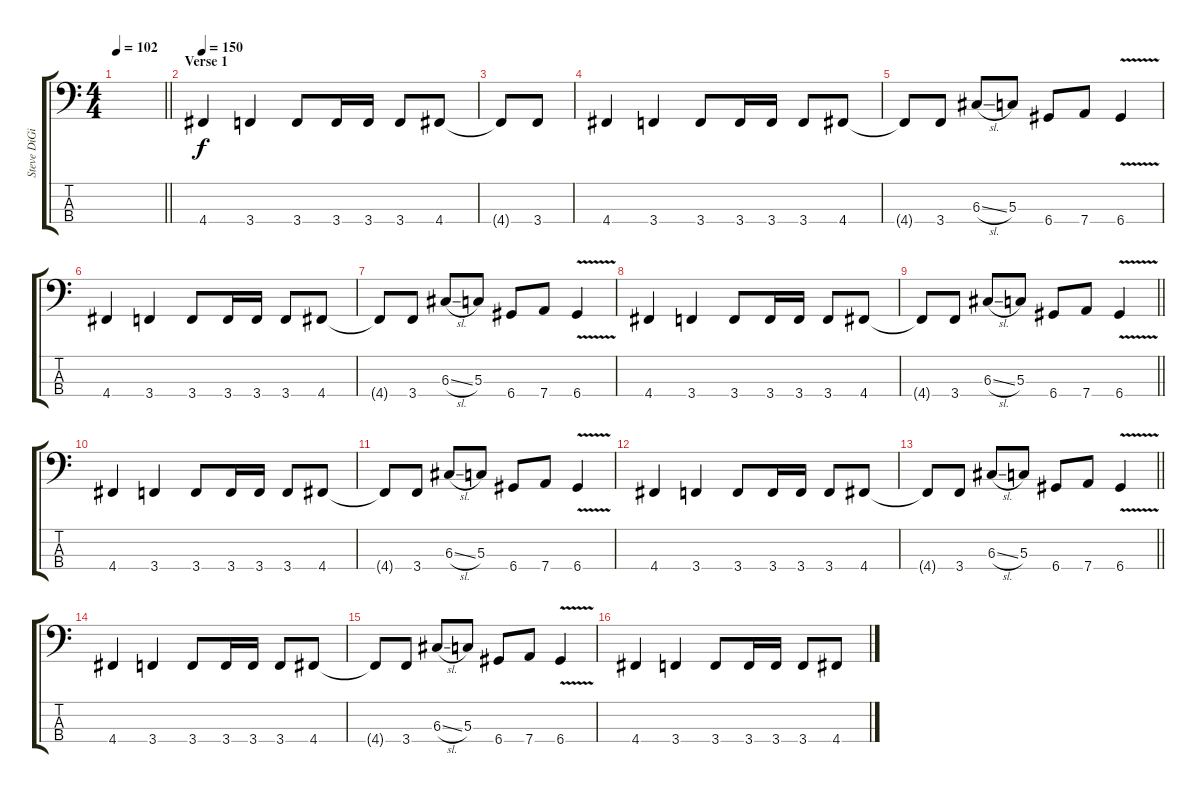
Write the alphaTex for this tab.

\track ("Steve DiGiorgio" "Steve DiGi") {instrument fretlessbass}
\staff {score tabs}
\tuning (F2 C2 G1 D1) {hide}
\ts (4 4)
\tempo 102
\clef f4
\barLineRight lightlight
\ks c
|
\section ("" "Verse 1")
\tempo 150
4.4.4 3.4.4 3.4.8 3.4.16 3.4.16 3.4.8 4.4.8 |
4.4{t}.8 3.4.8 |
4.4.4 3.4.4 3.4.8 3.4.16 3.4.16 3.4.8 4.4.8 |
4.4{t}.8 3.4.8 6.3{sl}.8 5.3.8 6.4.8 7.4.8 6.4{v}.4 |
4.4.4 3.4.4 3.4.8 3.4.16 3.4.16 3.4.8 4.4.8 |
4.4{t}.8 3.4.8 6.3{sl}.8 5.3.8 6.4.8 7.4.8 6.4{v}.4 |
4.4.4 3.4.4 3.4.8 3.4.16 3.4.16 3.4.8 4.4.8 |
\barLineRight lightlight
4.4{t}.8 3.4.8 6.3{sl}.8 5.3.8 6.4.8 7.4.8 6.4{v}.4 |
4.4.4 3.4.4 3.4.8 3.4.16 3.4.16 3.4.8 4.4.8 |
4.4{t}.8 3.4.8 6.3{sl}.8 5.3.8 6.4.8 7.4.8 6.4{v}.4 |
4.4.4 3.4.4 3.4.8 3.4.16 3.4.16 3.4.8 4.4.8 |
\barLineRight lightlight
4.4{t}.8 3.4.8 6.3{sl}.8 5.3.8 6.4.8 7.4.8 6.4{v}.4 |
4.4.4 3.4.4 3.4.8 3.4.16 3.4.16 3.4.8 4.4.8 |
4.4{t}.8 3.4.8 6.3{sl}.8 5.3.8 6.4.8 7.4.8 6.4{v}.4 |
4.4.4 3.4.4 3.4.8 3.4.16 3.4.16 3.4.8 4.4.8
